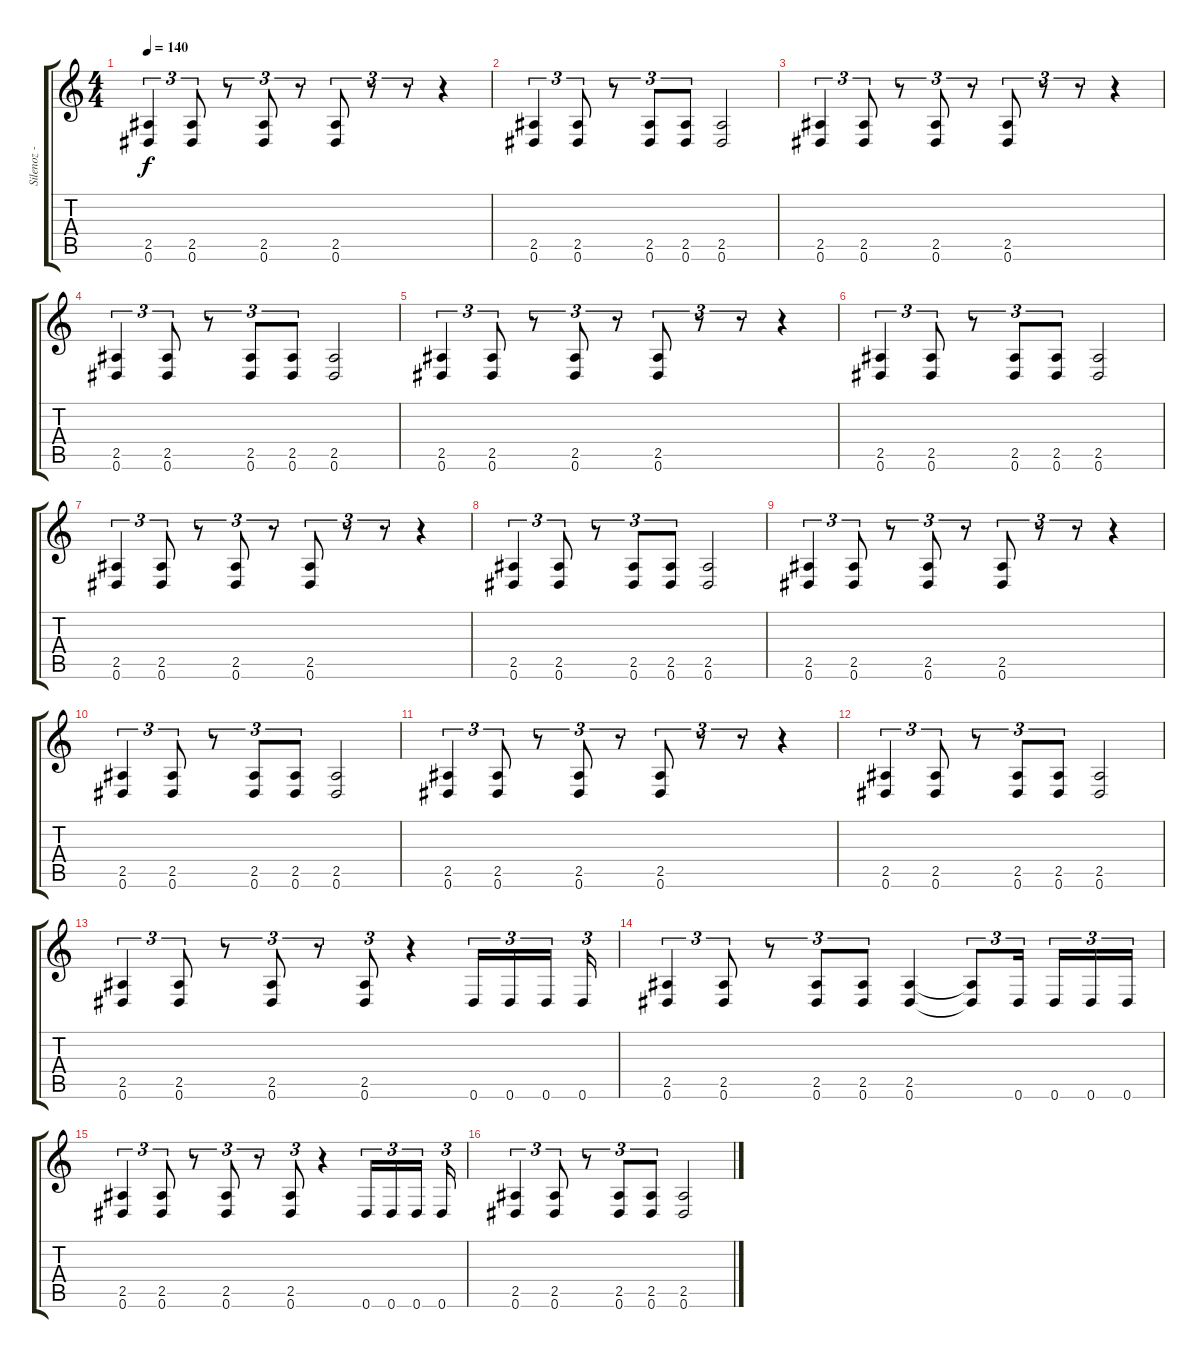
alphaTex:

\track ("Silenoz - Guitar" "Silenoz - ") {instrument distortionguitar}
\staff {score tabs}
\tuning (Eb4 Bb3 Gb3 Db3 Ab2 Eb2) {hide}
\ts (4 4)
\tempo 140
\clef g2
\ks c
(2.5 0.6).4{tu (3 2) dy f} (2.5 0.6).8{tu (3 2)} r.8{tu (3 2)} (2.5 0.6).8{tu (3 2)} r.8{tu (3 2)} (2.5 0.6).8{tu (3 2)} r.8{tu (3 2)} r.8{tu (3 2)} r.4 |
(2.5 0.6).4{tu (3 2)} (2.5 0.6).8{tu (3 2)} r.8{tu (3 2)} (2.5 0.6).8{tu (3 2)} (2.5 0.6).8{tu (3 2)} (2.5 0.6).2 |
(2.5 0.6).4{tu (3 2)} (2.5 0.6).8{tu (3 2)} r.8{tu (3 2)} (2.5 0.6).8{tu (3 2)} r.8{tu (3 2)} (2.5 0.6).8{tu (3 2)} r.8{tu (3 2)} r.8{tu (3 2)} r.4 |
(2.5 0.6).4{tu (3 2)} (2.5 0.6).8{tu (3 2)} r.8{tu (3 2)} (2.5 0.6).8{tu (3 2)} (2.5 0.6).8{tu (3 2)} (2.5 0.6).2 |
(2.5 0.6).4{tu (3 2)} (2.5 0.6).8{tu (3 2)} r.8{tu (3 2)} (2.5 0.6).8{tu (3 2)} r.8{tu (3 2)} (2.5 0.6).8{tu (3 2)} r.8{tu (3 2)} r.8{tu (3 2)} r.4 |
(2.5 0.6).4{tu (3 2)} (2.5 0.6).8{tu (3 2)} r.8{tu (3 2)} (2.5 0.6).8{tu (3 2)} (2.5 0.6).8{tu (3 2)} (2.5 0.6).2 |
(2.5 0.6).4{tu (3 2)} (2.5 0.6).8{tu (3 2)} r.8{tu (3 2)} (2.5 0.6).8{tu (3 2)} r.8{tu (3 2)} (2.5 0.6).8{tu (3 2)} r.8{tu (3 2)} r.8{tu (3 2)} r.4 |
(2.5 0.6).4{tu (3 2)} (2.5 0.6).8{tu (3 2)} r.8{tu (3 2)} (2.5 0.6).8{tu (3 2)} (2.5 0.6).8{tu (3 2)} (2.5 0.6).2 |
(2.5 0.6).4{tu (3 2)} (2.5 0.6).8{tu (3 2)} r.8{tu (3 2)} (2.5 0.6).8{tu (3 2)} r.8{tu (3 2)} (2.5 0.6).8{tu (3 2)} r.8{tu (3 2)} r.8{tu (3 2)} r.4 |
(2.5 0.6).4{tu (3 2)} (2.5 0.6).8{tu (3 2)} r.8{tu (3 2)} (2.5 0.6).8{tu (3 2)} (2.5 0.6).8{tu (3 2)} (2.5 0.6).2 |
(2.5 0.6).4{tu (3 2)} (2.5 0.6).8{tu (3 2)} r.8{tu (3 2)} (2.5 0.6).8{tu (3 2)} r.8{tu (3 2)} (2.5 0.6).8{tu (3 2)} r.8{tu (3 2)} r.8{tu (3 2)} r.4 |
(2.5 0.6).4{tu (3 2)} (2.5 0.6).8{tu (3 2)} r.8{tu (3 2)} (2.5 0.6).8{tu (3 2)} (2.5 0.6).8{tu (3 2)} (2.5 0.6).2 |
(2.5 0.6).4{tu (3 2)} (2.5 0.6).8{tu (3 2)} r.8{tu (3 2)} (2.5 0.6).8{tu (3 2)} r.8{tu (3 2)} (2.5 0.6).8{tu (3 2)} r.4 0.6.16{tu (3 2)} 0.6.16{tu (3 2)} 0.6.16{tu (3 2)} 0.6.16{tu (3 2)} |
(2.5 0.6).4{tu (3 2)} (2.5 0.6).8{tu (3 2)} r.8{tu (3 2)} (2.5 0.6).8{tu (3 2)} (2.5 0.6).8{tu (3 2)} (2.5 0.6).4 (2.5{t} 0.6{t}).8{tu (3 2)} 0.6.16{tu (3 2)} 0.6.16{tu (3 2)} 0.6.16{tu (3 2)} 0.6.16{tu (3 2)} |
(2.5 0.6).4{tu (3 2)} (2.5 0.6).8{tu (3 2)} r.8{tu (3 2)} (2.5 0.6).8{tu (3 2)} r.8{tu (3 2)} (2.5 0.6).8{tu (3 2)} r.4 0.6.16{tu (3 2)} 0.6.16{tu (3 2)} 0.6.16{tu (3 2)} 0.6.16{tu (3 2)} |
(2.5 0.6).4{tu (3 2)} (2.5 0.6).8{tu (3 2)} r.8{tu (3 2)} (2.5 0.6).8{tu (3 2)} (2.5 0.6).8{tu (3 2)} (2.5 0.6).2
